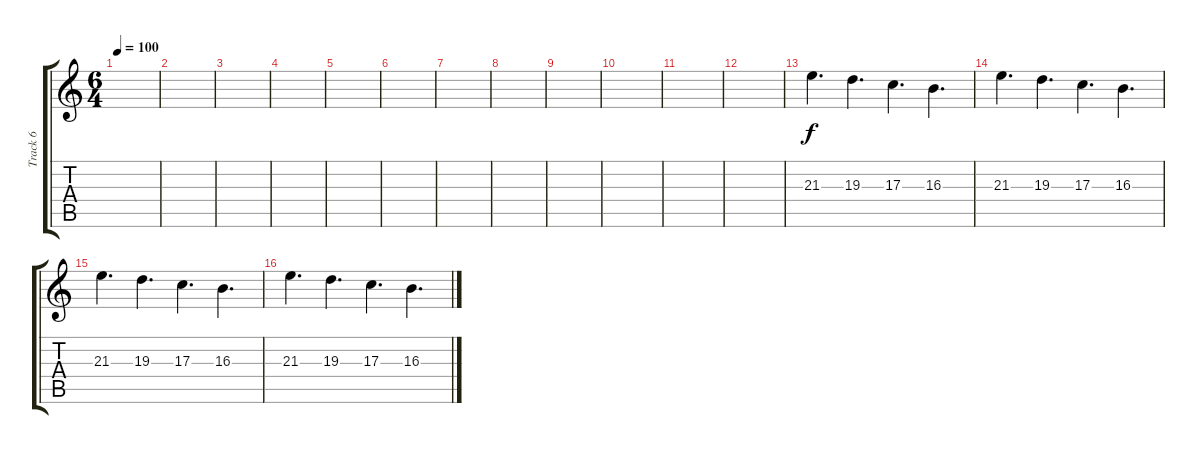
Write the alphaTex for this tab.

\track ("Track 6" "Track 6") {instrument vibraphone}
\staff {score tabs}
\tuning (E4 B3 G3 D3 A2 E2) {hide}
\ts (6 4)
\tempo 100
\clef g2
\ks c
|
|
|
|
|
|
|
|
|
|
|
|
21.3.4{d} 19.3.4{d} 17.3.4{d} 16.3.4{d} |
21.3.4{d} 19.3.4{d} 17.3.4{d} 16.3.4{d} |
21.3.4{d} 19.3.4{d} 17.3.4{d} 16.3.4{d} |
21.3.4{d} 19.3.4{d} 17.3.4{d} 16.3.4{d}
